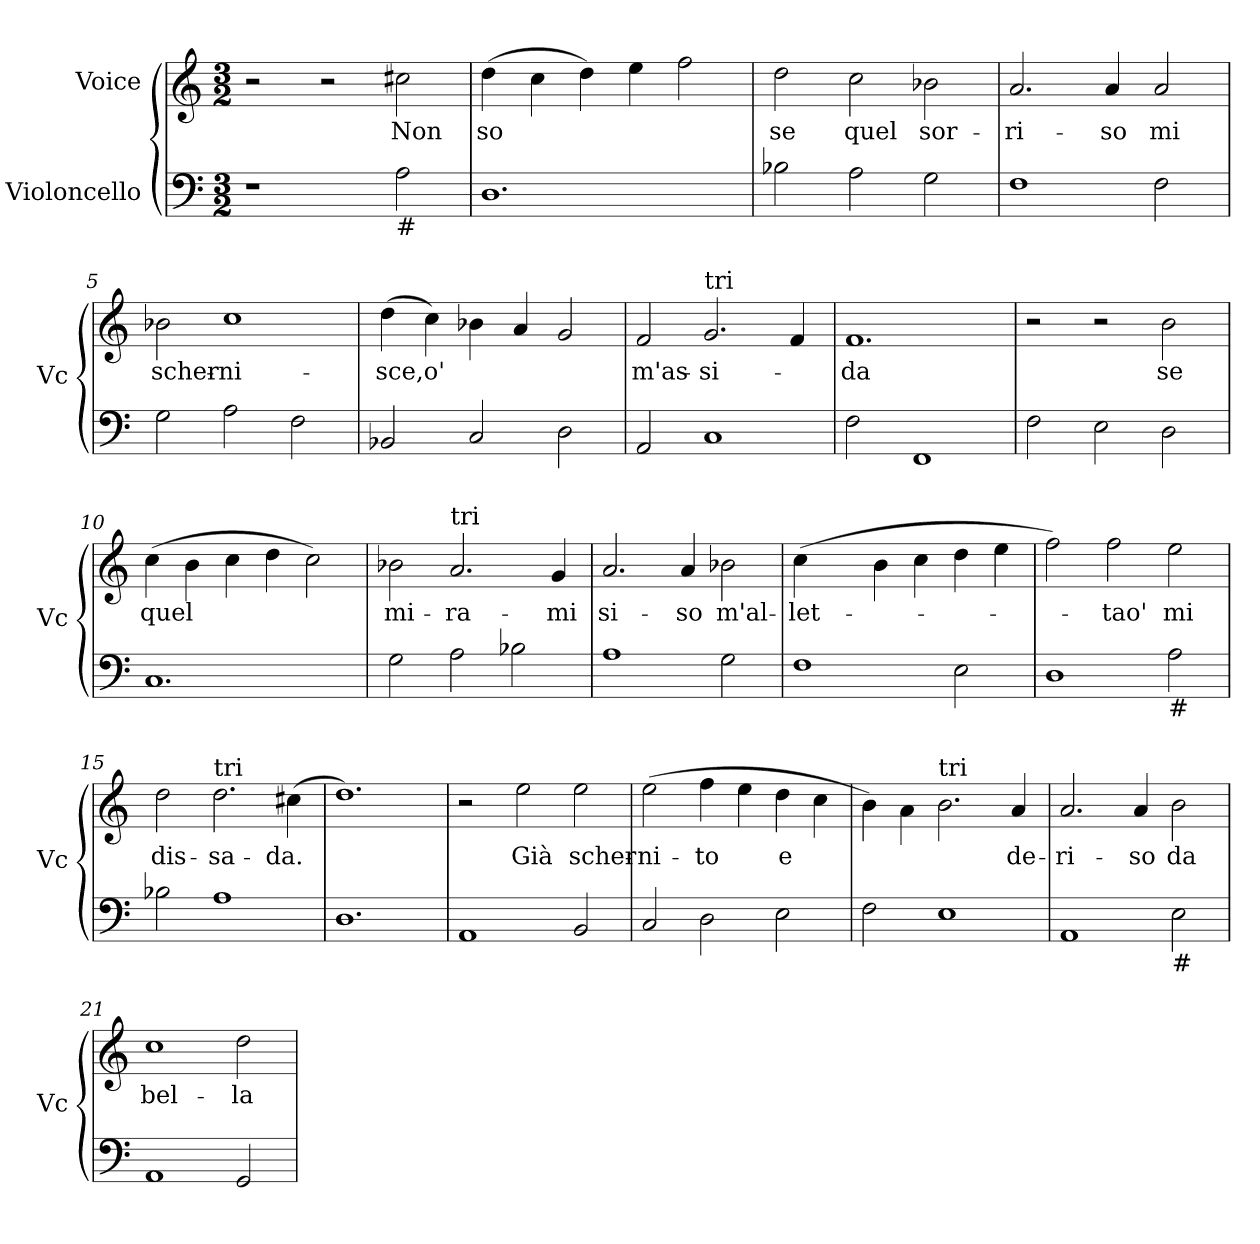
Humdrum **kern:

**kern	**kern	**text
*part2	*part1	*part1
*staff2	*staff1	*staff1
*I"Violoncello	*I"Voice	*
*I'Vc	*	*
*clefF4	*clefG2	*
*k[]	*k[]	*
*M3/2	*M3/2	*
=1	=1	=1
1r	2r	.
.	2r	.
!LO:TX:b:t=#	!	!
!	!	!LO:LY:b
2A\	2cc#X\	Non
=2	=2	=2
!	!	!LO:LY:b
1.D	(4dd\	so
.	4cc\	.
.	4dd\)	.
.	4ee\	.
.	2ff\	.
=3	=3	=3
!	!	!LO:LY:b
2B-X\	2dd\	se
!	!	!LO:LY:b
2A\	2cc\	quel
!	!	!LO:LY:b
2G\	2b-X\	sor-
=4	=4	=4
!	!	!LO:LY:b
1F	2.a/	-ri-
!	!	!LO:LY:b
.	4a/	-so
!	!	!LO:LY:b
2F\	2a/	mi
=5	=5	=5
!	!	!LO:LY:b
2G\	2b-X\	scher-
!	!	!LO:LY:b
2A\	1cc	-ni-
2F\	.	.
=6	=6	=6
!	!	!LO:LY:b
2BB-X/	(4dd\	-sce,o'
.	4cc\)	.
2C/	4b-X\	.
.	4a/	.
2D\	2g/	.
=7	=7	=7
!	!	!LO:LY:b
2AA/	2f/	m'as-
!	!LO:TX:a:t=tri	!
!	!	!LO:LY:b
1C	2.g/	-si-
.	4f/	.
=8	=8	=8
!	!	!LO:LY:b
2F\	1.f	-da
1FF	.	.
!!LO:LB:g=z
=9	=9	=9
2F\	2r	.
2E\	2r	.
!	!	!LO:LY:b
2D\	2b\	se
=10	=10	=10
!	!	!LO:LY:b
1.C	(4cc\	quel
.	4b\	.
.	4cc\	.
.	4dd\	.
.	2cc\)	.
=11	=11	=11
!	!	!LO:LY:b
2G\	2b-X\	mi-
!	!LO:TX:a:t=tri	!
!	!	!LO:LY:b
2A\	2.a/	-ra-
2B-X\	.	.
!	!	!LO:LY:b
.	4g/	-mi
=12	=12	=12
!	!	!LO:LY:b
1A	2.a/	si-
!	!	!LO:LY:b
.	4a/	-so
!	!	!LO:LY:b
2G\	2b-X\	m'al-
=13	=13	=13
!	!	!LO:LY:b
1F	(4cc\	-let-
.	4a\yy	.
.	4b\	.
.	4cc\	.
2E\	4dd\	.
.	4ee\	.
=14	=14	=14
1D	2ff\)	.
!	!	!LO:LY:b
.	2ff\	-tao'
!LO:TX:b:t=#	!	!
!	!	!LO:LY:b
2A\	2ee\	mi
=15	=15	=15
!	!	!LO:LY:b
2B-X\	2dd\	dis-
!	!LO:TX:a:t=tri	!
!	!	!LO:LY:b
1A	2.dd\	-sa-
!	!	!LO:LY:b
.	(4cc#X\	-da.
=16	=16	=16
1.D	1.dd)	.
!!LO:LB:g=z
=17	=17	=17
1AA	2r	.
!	!	!LO:LY:b
.	2ee\	Già
!	!	!LO:LY:b
2BB/	2ee\	scher-
=18	=18	=18
!	!	!LO:LY:b
2C/	(2ee\	-ni-
!	!	!LO:LY:b
2D\	4ff\	-to
.	4ee\	.
!	!	!LO:LY:b
2E\	4dd\	e
.	4cc\	.
=19	=19	=19
2F\	4b\)	.
.	4a\	.
!	!LO:TX:a:t=tri	!
1E	2.b\	.
!	!	!LO:LY:b
.	4a/	de-
=20	=20	=20
!	!	!LO:LY:b
1AA	2.a/	-ri-
!	!	!LO:LY:b
.	4a/	-so
!LO:TX:b:t=#	!	!
!	!	!LO:LY:b
2E\	2b\	da
=21	=21	=21
!	!	!LO:LY:b
1AA	1cc	bel-
!	!	!LO:LY:b
2GG/	2dd\	-la
=	=	=
*-	*-	*-
